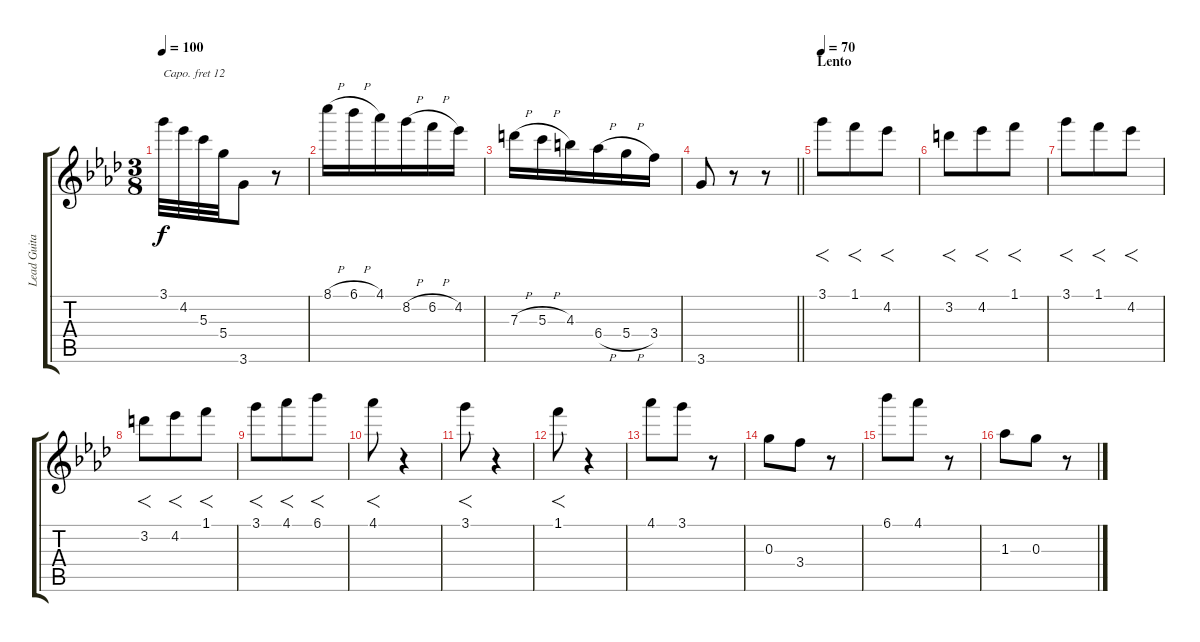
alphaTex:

\track ("Lead Guitar (Octave)" "Lead Guita") {instrument overdrivenguitar}
\staff {score tabs}
\capo 12
\tuning (E4 B3 G3 D3 A2 E2) {hide}
\ts (3 8)
\tempo 100
\clef g2
\ks ab
3.1.32{dy f} 4.2.32 5.3.32 5.4.32 3.6.8 r.8 |
8.1{h}.16 6.1{h}.16 4.1.16 8.2{h}.16 6.2{h}.16 4.2.16 |
7.3{h}.16 5.3{h}.16 4.3.16 6.4{h}.16 5.4{h}.16 3.4.16 |
\barLineRight lightlight
3.6.8 r.8 r.8 |
\section ("" "Lento")
\tempo 70
3.1.8{f} 1.1.8{f} 4.2.8{f} |
3.2.8{f} 4.2.8{f} 1.1.8{f} |
3.1.8{f} 1.1.8{f} 4.2.8{f} |
3.2.8{f} 4.2.8{f} 1.1.8{f} |
3.1.8{f} 4.1.8{f} 6.1.8{f} |
4.1.8{f} r.4 |
3.1.8{f} r.4 |
1.1.8{f} r.4 |
4.1.8 3.1.8 r.8 |
0.3.8 3.4.8 r.8 |
6.1.8 4.1.8 r.8 |
1.3.8 0.3.8 r.8
